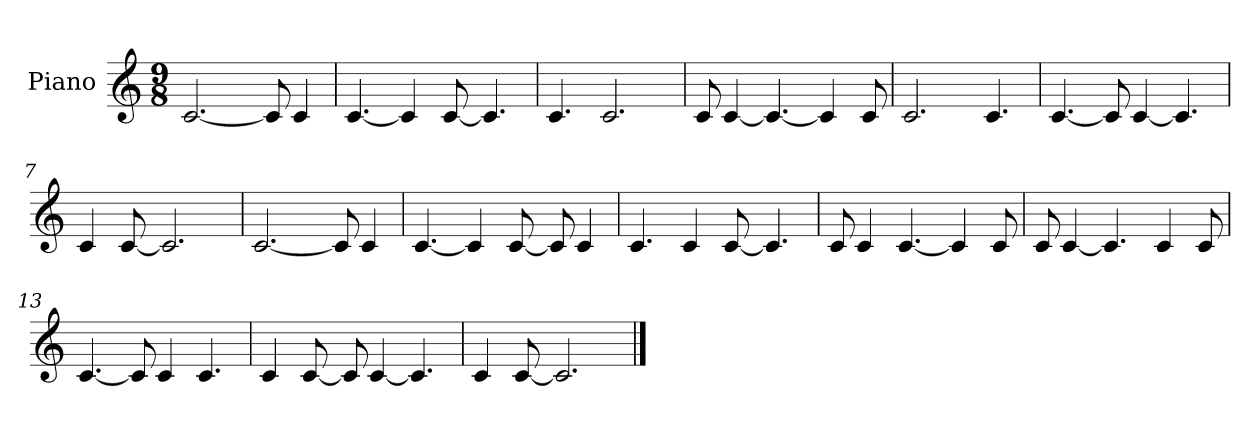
**kern
*part1
*staff1
*I"Piano
*I'Pno.
*clefG2
*k[]
*M9/8
*MM90
=1
[2.c/
8c/]
4c/
=2
[4.c/
4c/]
[8c/
4.c/]
=3
4.c/
2.c/
=4
8c/
[4c/
4.c/_
4c/]
8c/
=5
2.c/
4.c/
=6
[4.c/
8c/]
[4c/
4.c/]
=7
4c/
[8c/
2.c/]
=8
[2.c/
8c/]
4c/
=9
[4.c/
4c/]
[8c/
8c/]
4c/
=10
4.c/
4c/
[8c/
4.c/]
=11
8c/
4c/
[4.c/
4c/]
8c/
=12
8c/
[4c/
4.c/]
4c/
8c/
=13
[4.c/
8c/]
4c/
4.c/
=14
4c/
[8c/
8c/]
[4c/
4.c/]
=15
4c/
[8c/
2.c/]
==
*-
